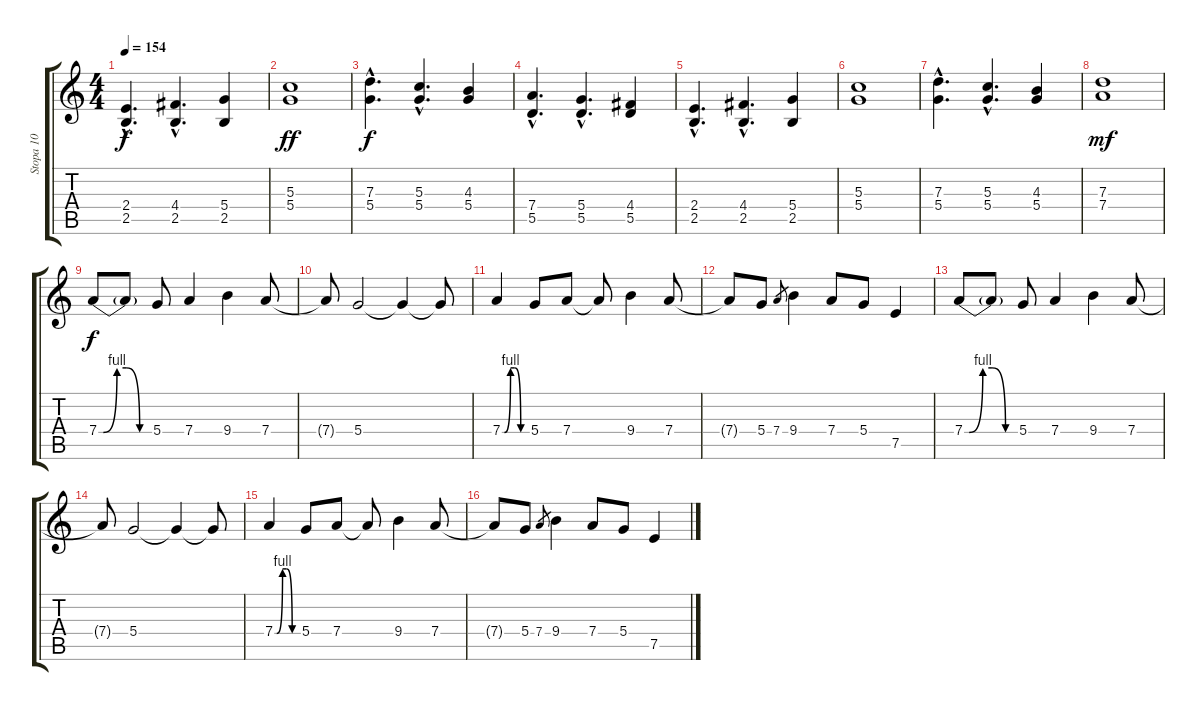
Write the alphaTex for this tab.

\track ("Stopa 10" "Stopa 10") {instrument distortionguitar}
\staff {score tabs}
\tuning (E4 B3 G3 D3 A2 E2) {hide}
\ts (4 4)
\tempo 154
\clef g2
\ks c
(2.4{hac} 2.5{hac}).4{d dy f volume 10} (4.4{hac} 2.5{hac}).4{d} (5.4 2.5).4 |
(5.3 5.4).1{dy ff} |
(7.3{hac} 5.4{hac}).4{d dy f} (5.3{hac} 5.4{hac}).4{d} (4.3 5.4).4 |
(7.4{hac} 5.5{hac}).4{d} (5.4{hac} 5.5{hac}).4{d} (4.4 5.5).4 |
(2.4{hac} 2.5{hac}).4{d} (4.4{hac} 2.5{hac}).4{d} (5.4 2.5).4 |
(5.3 5.4).1 |
(7.3{hac} 5.4{hac}).4{d} (5.3{hac} 5.4{hac}).4{d} (4.3 5.4).4 |
(7.3 7.4).1{dy mf} |
7.4{be (custom 0 0 5 0 20 4 30 4 45 0 60 0)}.8{dy f volume 13} 7.4{t}.8 5.4.8 7.4.4 9.4.4 7.4.8 |
7.4{t}.8 5.4.2 5.4{t}.4 5.4{t}.8 |
7.4{be (custom 0 0 5 0 20 4 30 4 45 0 60 0)}.4 5.4.8 7.4.8 7.4{t}.8 9.4.4 7.4.8 |
7.4{t}.8 5.4.8 7.4.8{gr} 9.4.4 7.4.8 5.4.8 7.5.4 |
7.4{be (custom 0 0 5 0 20 4 30 4 45 0 60 0)}.8 7.4{t}.8 5.4.8 7.4.4 9.4.4 7.4.8 |
7.4{t}.8 5.4.2 5.4{t}.4 5.4{t}.8 |
7.4{be (custom 0 0 5 0 20 4 30 4 45 0 60 0)}.4 5.4.8 7.4.8 7.4{t}.8 9.4.4 7.4.8 |
7.4{t}.8 5.4.8 7.4.8{gr} 9.4.4 7.4.8 5.4.8 7.5.4
